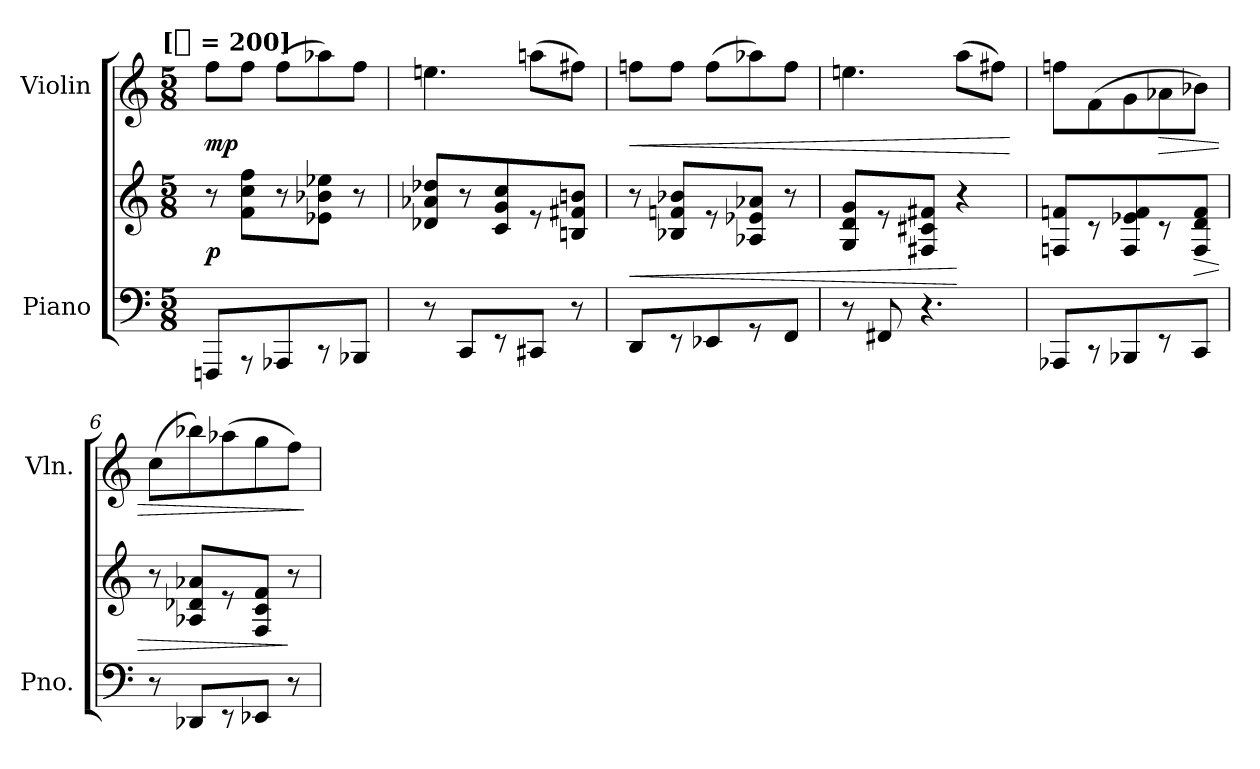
**kern	**kern	**dynam	**kern	**dynam
*part2	*part2	*part2	*part1	*part1
*staff3	*staff2	*staff2/3	*staff1	*staff1
*I"Piano	*	*	*I"Violin	*
*I'Pno.	*	*	*I'Vln.	*
*clefF4	*clefG2	*	*clefG2	*
*k[]	*k[]	*	*k[]	*
*C:	*C:	*	*C:	*
!!LO:TX:omd:t=[[8th] = 200]
*M5/8	*M5/8	*	*M5/8	*
*MM100	*MM100	*	*MM100	*
=1	=1	=1	=1	=1
8FFFnL	8r	p	8ffL	mp
8r	8f 8cc 8ffL	.	8ffJ	.
8AAA-X	8r	.	(8ffL	.
8r	8e-X 8b-X 8ee-XJ	.	8aa-X)	.
8BBB-XJ	8r	.	8ffJ	.
=2	=2	=2	=2	=2
8r	8d-X 8a-X 8dd-XL	.	4.een	.
8CCL	8r	.	.	.
8r	8c 8g 8cc	.	.	.
8CC#XJ	8r	.	(8aanL	.
8r	8Bn 8f#X 8bnJ	.	8ff#XJ)	.
=3	=3	=3	=3	=3
!	!	!	!	!LO:HP:b
8DDL	8r	<	8ffnL	<
8r	8B-X 8fn 8b-XL	.	8ffJ	.
8EE-X	8r	.	(8ffL	.
8r	8A-X 8e-X 8a-XJ	.	8aa-X)	.
8FFJ	8r	.	8ffJ	.
=4	=4	=4	=4	=4
8r	8G 8d 8gL	.	4.een	.
8FF#X	8r	.	.	.
4.r	8F#X 8c#X 8f#XJ	.	.	.
.	4r	[	(8aaL	.
.	.	.	8ff#XJ)	.
.	.	.	.	[
=5	=5	=5	=5	=5
8AAA-XL	8Fn 8fnL	.	8ffnL	.
8r	8r	.	(8f	.
8BBB-X	8F 8e-X 8f	.	8g	.
!	!	!	!	!LO:HP:b
8r	8r	.	8a-X	>
8CCJ	8F 8d 8fJ	>	8b-XJ)	.
=6	=6	=6	=6	=6
8r	8r	.	(8ccL	.
8DD-XL	8A-X 8d-X 8a-XL	.	8bb-X)	.
8r	8r	.	(8aa-X	.
8EE-XJ	8F 8c 8fJ	.	8gg	.
8r	8r	]	8ffJ)	.
.	.	.	.	]
=	=	=	=	=
*-	*-	*-	*-	*-
